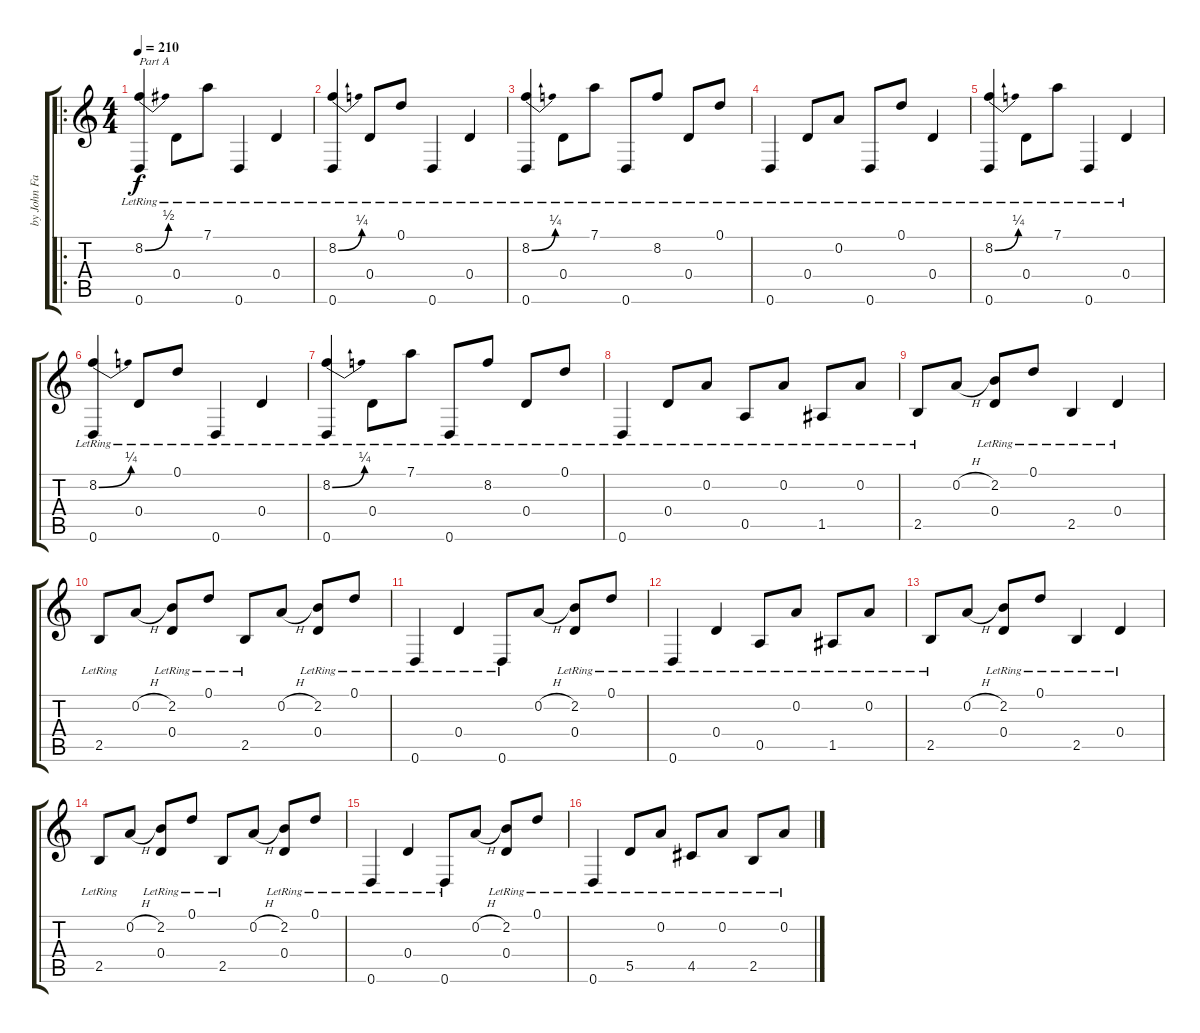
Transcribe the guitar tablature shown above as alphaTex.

\track ("by John Fahey" "by John Fa") {instrument acousticguitarsteel}
\staff {score tabs}
\tuning (D4 A3 Gb3 D3 A2 D2) {hide}
\ro
\ts (4 4)
\tempo 210
\clef g2
\ks c
(8.2{be (bend 0 0 60 2)} 0.6{lr}).4{txt "Part A" dy f instrument acousticguitarsteel} 0.4{lr}.8 7.1{lr}.8 0.6{lr}.4 0.4{lr}.4 |
(8.2{be (bend 0 0 60 1)} 0.6{lr}).4 0.4{lr}.8 0.1{lr}.8 0.6{lr}.4 0.4{lr}.4 |
(8.2{be (bend 0 0 60 1)} 0.6{lr}).4 0.4{lr}.8 7.1{lr}.8 0.6{lr}.8 8.2{lr}.8 0.4{lr}.8 0.1{lr}.8 |
0.6{lr}.4 0.4{lr}.8 0.2{lr}.8 0.6{lr}.8 0.1{lr}.8 0.4{lr}.4 |
(8.2{be (bend 0 0 60 1)} 0.6{lr}).4 0.4{lr}.8 7.1{lr}.8 0.6{lr}.4 0.4{lr}.4 |
(8.2{be (bend 0 0 60 1)} 0.6{lr}).4 0.4{lr}.8 0.1{lr}.8 0.6{lr}.4 0.4{lr}.4 |
(8.2{be (bend 0 0 60 1)} 0.6{lr}).4 0.4{lr}.8 7.1{lr}.8 0.6{lr}.8 8.2{lr}.8 0.4{lr}.8 0.1{lr}.8 |
0.6{lr}.4 0.4{lr}.8 0.2{lr}.8 0.5{lr}.8 0.2{lr}.8 1.5{lr}.8 0.2{lr}.8 |
2.5{lr}.8 0.2{h}.8 (2.2{lr} 0.4{lr}).8 0.1{lr}.8 2.5{lr}.4 0.4{lr}.4 |
2.5{lr}.8 0.2{h}.8 (2.2{lr} 0.4{lr}).8 0.1{lr}.8 2.5{lr}.8 0.2{h}.8 (2.2{lr} 0.4{lr}).8 0.1{lr}.8 |
0.6{lr}.4 0.4{lr}.4 0.6{lr}.8 0.2{h}.8 (2.2{lr} 0.4{lr}).8 0.1{lr}.8 |
0.6{lr}.4 0.4{lr}.4 0.5{lr}.8 0.2{lr}.8 1.5{lr}.8 0.2{lr}.8 |
2.5{lr}.8 0.2{h}.8 (2.2{lr} 0.4{lr}).8 0.1{lr}.8 2.5{lr}.4 0.4{lr}.4 |
2.5{lr}.8 0.2{h}.8 (2.2{lr} 0.4{lr}).8 0.1{lr}.8 2.5{lr}.8 0.2{h}.8 (2.2{lr} 0.4{lr}).8 0.1{lr}.8 |
0.6{lr}.4 0.4{lr}.4 0.6{lr}.8 0.2{h}.8 (2.2{lr} 0.4{lr}).8 0.1{lr}.8 |
0.6{lr}.4 5.5{lr}.8 0.2{lr}.8 4.5{lr}.8 0.2{lr}.8 2.5{lr}.8 0.2{lr}.8
